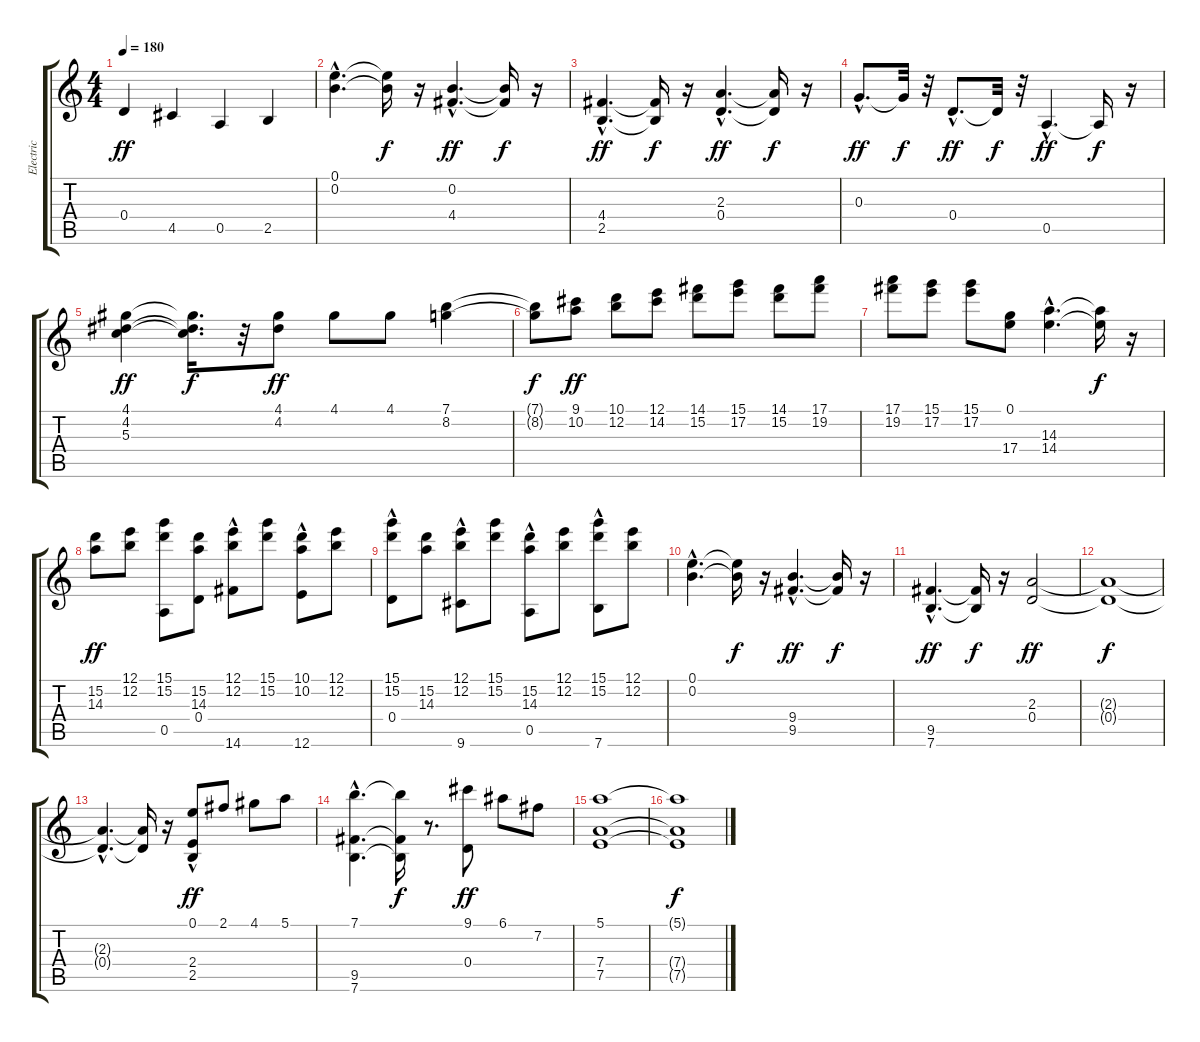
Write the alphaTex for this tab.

\track ("Electric" "Electric") {instrument distortionguitar}
\staff {score tabs}
\tuning (E4 B3 G3 D3 A2 E2) {hide}
\ts (4 4)
\tempo 180
\clef g2
\ks c
0.4.4{dy ff} 4.5.4 0.5.4 2.5.4 |
(0.1{hac} 0.2{hac}).4{d} (0.1{t} 0.2{t}).16{dy f} r.16 (0.2{hac} 4.4{hac}).4{d dy ff} (0.2{t} 4.4{t}).16{dy f} r.16 |
(4.4{hac} 2.5{hac}).4{d dy ff} (4.4{t} 2.5{t}).16{dy f} r.16 (2.3{hac} 0.4{hac}).4{d dy ff} (2.3{t} 0.4{t}).16{dy f} r.16 |
0.3{hac}.8{d dy ff} 0.3{t}.32{dy f} r.32 0.4{hac}.8{d dy ff} 0.4{t}.32{dy f} r.32 0.5{hac}.4{d dy ff} 0.5{t}.16{dy f} r.16 |
(4.1 4.2 5.3).4{dy ff} (4.1{t} 4.2{t} 5.3{t}).16{d dy f} r.32 (4.1 4.2).8{dy ff} 4.1.8 4.1.8 (7.1 8.2).4 |
(7.1{t} 8.2{t}).8{dy f} (9.1 10.2).8{dy ff} (10.1 12.2).8 (12.1 14.2).8 (14.1 15.2).8 (15.1 17.2).8 (14.1 15.2).8 (17.1 19.2).8 |
(17.1 19.2).8 (15.1 17.2).8 (15.1 17.2).8 (0.1 17.4).8 (14.3{hac} 14.4{hac}).4{d} (14.3{t} 14.4{t}).16{dy f} r.16 |
(15.2 14.3).8{dy ff} (12.1 12.2).8 (15.1 15.2 0.5).8 (15.2 14.3 0.4).8 (12.1 12.2 14.6{hac}).8 (15.1 15.2).8 (10.1 10.2 12.6{hac}).8 (12.1 12.2).8 |
(15.1 15.2 0.4{hac}).8 (15.2 14.3).8 (12.1 12.2 9.6{hac}).8 (15.1 15.2).8 (15.2 14.3 0.5{hac}).8 (12.1 12.2).8 (15.1 15.2 7.6{hac}).8 (12.1 12.2).8 |
(0.1{hac} 0.2{hac}).4{d} (0.1{t} 0.2{t}).16{dy f} r.16 (9.4{hac} 9.5{hac}).4{d dy ff} (9.4{t} 9.5{t}).16{dy f} r.16 |
(9.5{hac} 7.6{hac}).4{d dy ff} (9.5{t} 7.6{t}).16{dy f} r.16 (2.3 0.4).2{dy ff} |
(2.3{t} 0.4{t}).1{dy f} |
(2.3{hac t} 0.4{hac t}).4{d} (2.3{t} 0.4{t}).16 r.16 (0.1 2.4{hac} 2.5{hac}).8{dy ff} 2.1.8 4.1.8 5.1.8 |
(7.1{hac} 9.5{hac} 7.6{hac}).4{d} (7.1{t} 9.5{t} 7.6{t}).16{dy f} r.8{d} (9.1 0.4).8{dy ff} 6.1.8 7.2.8 |
(5.1 7.4 7.5).1 |
(5.1{t} 7.4{t} 7.5{t}).1{dy f}
